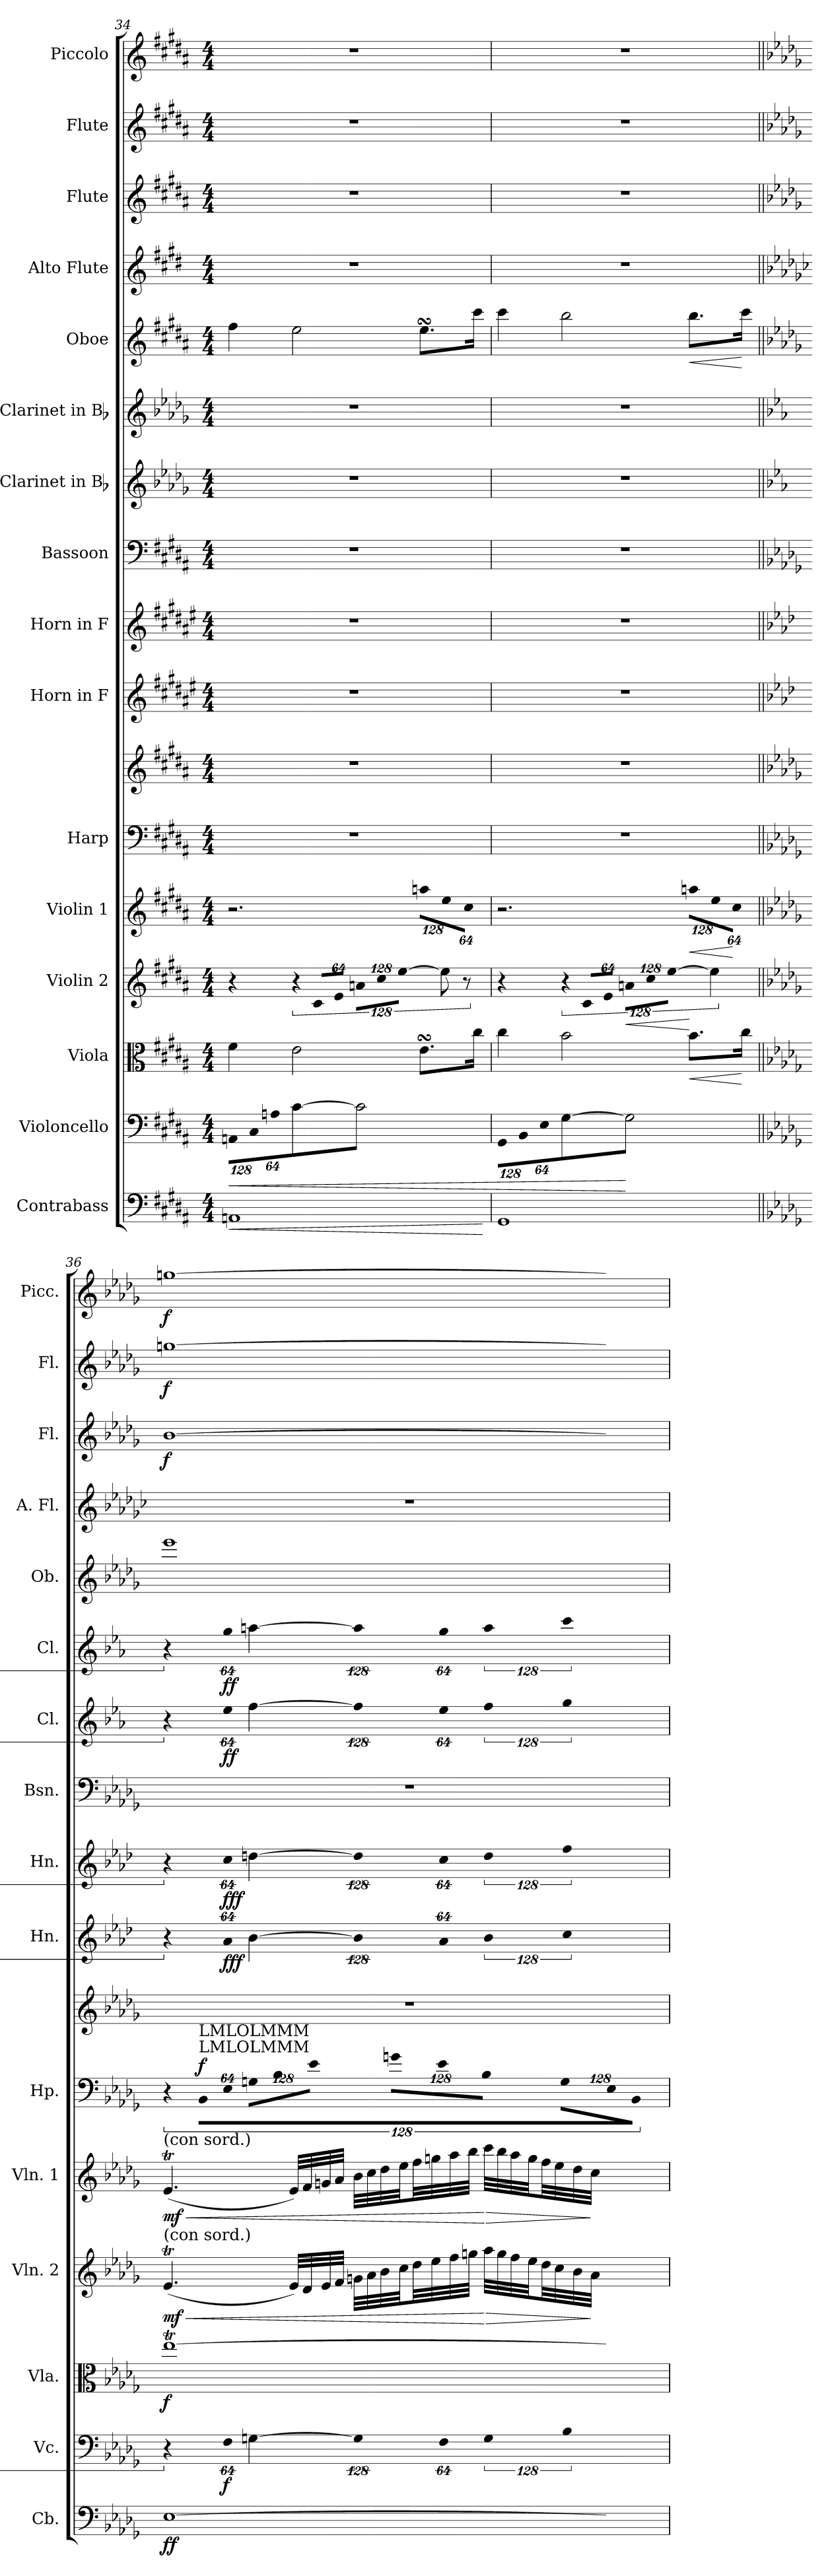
**kern	**dynam	**kern	**dynam	**kern	**dynam	**kern	**dynam	**kern	**dynam	**kern	**kern	**dynam	**kern	**dynam	**kern	**dynam	**kern	**kern	**dynam	**kern	**dynam	**kern	**dynam	**kern	**kern	**dynam	**kern	**dynam	**kern	**dynam
*part16	*part16	*part15	*part15	*part14	*part14	*part13	*part13	*part12	*part12	*part11	*part11	*part11	*part10	*part10	*part9	*part9	*part8	*part7	*part7	*part6	*part6	*part5	*part5	*part4	*part3	*part3	*part2	*part2	*part1	*part1
*staff17	*staff17	*staff16	*staff16	*staff15	*staff15	*staff14	*staff14	*staff13	*staff13	*staff12	*staff11	*staff11/12	*staff10	*staff10	*staff9	*staff9	*staff8	*staff7	*staff7	*staff6	*staff6	*staff5	*staff5	*staff4	*staff3	*staff3	*staff2	*staff2	*staff1	*staff1
*I"Contrabass	*	*I"Violoncello	*	*I"Viola	*	*I"Violin 2	*	*I"Violin 1	*	*I"Harp	*	*	*I"Horn in F	*	*I"Horn in F	*	*I"Bassoon	*I"Clarinet in Bb	*	*I"Clarinet in Bb	*	*I"Oboe	*	*I"Alto Flute	*I"Flute	*	*I"Flute	*	*I"Piccolo	*
*I'Cb.	*	*I'Vc.	*	*I'Vla.	*	*I'Vln. 2	*	*I'Vln. 1	*	*I'Hp.	*	*	*I'Hn.	*	*I'Hn.	*	*I'Bsn.	*I'Cl.	*	*I'Cl.	*	*I'Ob.	*	*I'A. Fl.	*I'Fl.	*	*I'Fl.	*	*I'Picc.	*
*clefF4	*	*clefF4	*	*clefC3	*	*clefG2	*	*clefG2	*	*clefF4	*clefG2	*	*clefG2	*	*clefG2	*	*clefF4	*clefG2	*	*clefG2	*	*clefG2	*	*clefG2	*clefG2	*	*clefG2	*	*clefG2	*
*ITrd7c12	*	*	*	*	*	*	*	*	*	*	*	*	*ITrd4c7	*	*ITrd4c7	*	*	*ITrd1c2	*	*ITrd1c2	*	*	*	*ITrd3c5	*	*	*	*	*ITrd-7c-12	*
*k[f#c#g#d#a#]	*	*k[f#c#g#d#a#]	*	*k[f#c#g#d#a#]	*	*k[f#c#g#d#a#]	*	*k[f#c#g#d#a#]	*	*k[f#c#g#d#a#]	*k[f#c#g#d#a#]	*	*k[f#c#g#d#a#]	*	*k[f#c#g#d#a#]	*	*k[f#c#g#d#a#]	*k[b-e-a-d-g-c-f-]	*	*k[b-e-a-d-g-c-f-]	*	*k[f#c#g#d#a#]	*	*k[f#c#g#d#a#]	*k[f#c#g#d#a#]	*	*k[f#c#g#d#a#]	*	*k[f#c#g#d#a#]	*
*B:	*	*B:	*	*B:	*	*B:	*	*B:	*	*B:	*B:	*	*B:	*	*B:	*	*B:	*C-:	*	*C-:	*	*B:	*	*B:	*B:	*	*B:	*	*B:	*
*M4/4	*	*M4/4	*	*M4/4	*	*M4/4	*	*M4/4	*	*M4/4	*M4/4	*	*M4/4	*	*M4/4	*	*M4/4	*M4/4	*	*M4/4	*	*M4/4	*	*M4/4	*M4/4	*	*M4/4	*	*M4/4	*
=34	=34	=34	=34	=34	=34	=34	=34	=34	=34	=34	=34	=34	=34	=34	=34	=34	=34	=34	=34	=34	=34	=34	=34	=34	=34	=34	=34	=34	=34	=34
!	!LO:HP:b	!	!	!	!	!	!	!	!	!	!	!	!	!	!	!	!	!	!	!	!	!	!	!	!	!	!	!	!	!
*	*	*Xbrackettup	*	*	*	*	*	*	*	*	*	*	*	*	*	*	*	*	*	*	*	*	*	*	*	*	*	*	*	*
!	!	!LO:N:vis=8	!LO:HP:b	!	!	!	!	!	!	!	!	!	!	!	!	!	!	!	!	!	!	!	!	!	!	!	!	!	!	!
1AAAni	<	1024%85AAni\L	<	4f#i\	.	4r	.	2.r	.	1r	1r	.	1r	.	1r	.	1r	1r	.	1r	.	4ff#i\	.	1r	1r	.	1r	.	1r	.
!	!	!LO:N:vis=8	!	!	!	!	!	!	!	!	!	!	!	!	!	!	!	!	!	!	!	!	!	!	!	!	!	!	!	!
.	.	1024%85C#i\	.	.	.	.	.	.	.	.	.	.	.	.	.	.	.	.	.	.	.	.	.	.	.	.	.	.	.	.
!	!	!LO:N:vis=8	!	!	!	!	!	!	!	!	!	!	!	!	!	!	!	!	!	!	!	!	!	!	!	!	!	!	!	!
.	.	512%43Ani\J	.	.	.	.	.	.	.	.	.	.	.	.	.	.	.	.	.	.	.	.	.	.	.	.	.	.	.	.
!	!	!	!	!	!	!LO:N:vis=8	!	!	!	!	!	!	!	!	!	!	!	!	!	!	!	!	!	!	!	!	!	!	!	!
.	.	[<4c#i/	.	2ei\	.	1024%85r	.	.	.	.	.	.	.	.	.	.	.	.	.	.	.	2eei\	.	.	.	.	.	.	.	.
!	!	!	!	!	!	!LO:N:vis=8	!	!	!	!	!	!	!	!	!	!	!	!	!	!	!	!	!	!	!	!	!	!	!	!
.	.	.	.	.	.	1024%85c#@24@i/L	.	.	.	.	.	.	.	.	.	.	.	.	.	.	.	.	.	.	.	.	.	.	.	.
!	!	!	!	!	!	!LO:N:vis=8	!	!	!	!	!	!	!	!	!	!	!	!	!	!	!	!	!	!	!	!	!	!	!	!
.	.	.	.	.	.	512%43e@24@i/J	.	.	.	.	.	.	.	.	.	.	.	.	.	.	.	.	.	.	.	.	.	.	.	.
*	*	*	*	*	*	*Xbrackettup	*	*	*	*	*	*	*	*	*	*	*	*	*	*	*	*	*	*	*	*	*	*	*	*
!	!	!	!	!	!	!LO:N:vis=8	!	!	!	!	!	!	!	!	!	!	!	!	!	!	!	!	!	!	!	!	!	!	!	!
.	.	2c#i/]	.	.	.	1024%85an@24@i/L	.	.	.	.	.	.	.	.	.	.	.	.	.	.	.	.	.	.	.	.	.	.	.	.
!	!	!	!	!	!	!LO:N:vis=8	!	!	!	!	!	!	!	!	!	!	!	!	!	!	!	!	!	!	!	!	!	!	!	!
.	.	.	.	.	.	1024%85cc#@24@i\	.	.	.	.	.	.	.	.	.	.	.	.	.	.	.	.	.	.	.	.	.	.	.	.
!	!	!	!	!	!	!LO:N:vis=8	!	!	!	!	!	!	!	!	!	!	!	!	!	!	!	!	!	!	!	!	!	!	!	!
.	.	.	.	.	.	[>512%43eei\J	.	.	.	.	.	.	.	.	.	.	.	.	.	.	.	.	.	.	.	.	.	.	.	.
*	*	*	*	*	*	*	*	*Xbrackettup	*	*	*	*	*	*	*	*	*	*	*	*	*	*	*	*	*	*	*	*	*	*
!	!	!	!	!	!	!	!	!LO:N:vis=8	!	!	!	!	!	!	!	!	!	!	!	!	!	!	!	!	!	!	!	!	!	!
.	.	.	.	8.esSSsi\L	.	8eei\]	.	1024%85aan@24@i\L	.	.	.	.	.	.	.	.	.	.	.	.	.	8.eesSSsi\L	.	.	.	.	.	.	.	.
!	!	!	!	!	!	!	!	!LO:N:vis=8	!	!	!	!	!	!	!	!	!	!	!	!	!	!	!	!	!	!	!	!	!	!
.	.	.	.	.	.	.	.	1024%85ee@24@i\	.	.	.	.	.	.	.	.	.	.	.	.	.	.	.	.	.	.	.	.	.	.
.	.	.	.	.	.	8r	.	.	.	.	.	.	.	.	.	.	.	.	.	.	.	.	.	.	.	.	.	.	.	.
!	!	!	!	!	!	!	!	!LO:N:vis=8	!	!	!	!	!	!	!	!	!	!	!	!	!	!	!	!	!	!	!	!	!	!
.	.	.	.	.	.	.	.	512%43cc#@24@i\J	.	.	.	.	.	.	.	.	.	.	.	.	.	.	.	.	.	.	.	.	.	.
.	.	.	.	16cc#i\Jk	.	.	.	.	.	.	.	.	.	.	.	.	.	.	.	.	.	16ccc#i\Jk	.	.	.	.	.	.	.	.
.	[	.	.	.	.	.	.	.	.	.	.	.	.	.	.	.	.	.	.	.	.	.	.	.	.	.	.	.	.	.
=35	=35	=35	=35	=35	=35	=35	=35	=35	=35	=35	=35	=35	=35	=35	=35	=35	=35	=35	=35	=35	=35	=35	=35	=35	=35	=35	=35	=35	=35	=35
!	!	!LO:N:vis=8	!	!	!	!	!	!	!	!	!	!	!	!	!	!	!	!	!	!	!	!	!	!	!	!	!	!	!	!
1GGG#i	.	1024%85GG#i\L	.	4cc#i\	.	4r	.	2.r	.	1r	1r	.	1r	.	1r	.	1r	1r	.	1r	.	4ccc#i\	.	1r	1r	.	1r	.	1r	.
!	!	!LO:N:vis=8	!	!	!	!	!	!	!	!	!	!	!	!	!	!	!	!	!	!	!	!	!	!	!	!	!	!	!	!
.	.	1024%85BBi\	.	.	.	.	.	.	.	.	.	.	.	.	.	.	.	.	.	.	.	.	.	.	.	.	.	.	.	.
!	!	!LO:N:vis=8	!	!	!	!	!	!	!	!	!	!	!	!	!	!	!	!	!	!	!	!	!	!	!	!	!	!	!	!
.	.	512%43Ei\J	.	.	.	.	.	.	.	.	.	.	.	.	.	.	.	.	.	.	.	.	.	.	.	.	.	.	.	.
*	*	*	*	*	*	*brackettup	*	*	*	*	*	*	*	*	*	*	*	*	*	*	*	*	*	*	*	*	*	*	*	*
!	!	!	!	!	!	!LO:N:vis=8	!	!	!	!	!	!	!	!	!	!	!	!	!	!	!	!	!	!	!	!	!	!	!	!
.	.	[<4G#i/	.	2bi\	.	1024%85r	.	.	.	.	.	.	.	.	.	.	.	.	.	.	.	2bbi\	.	.	.	.	.	.	.	.
!	!	!	!	!	!	!LO:N:vis=8	!	!	!	!	!	!	!	!	!	!	!	!	!	!	!	!	!	!	!	!	!	!	!	!
.	.	.	.	.	.	1024%85c#@24@i/L	.	.	.	.	.	.	.	.	.	.	.	.	.	.	.	.	.	.	.	.	.	.	.	.
!	!	!	!	!	!	!LO:N:vis=8	!	!	!	!	!	!	!	!	!	!	!	!	!	!	!	!	!	!	!	!	!	!	!	!
.	.	.	.	.	.	512%43e@24@i/J	.	.	.	.	.	.	.	.	.	.	.	.	.	.	.	.	.	.	.	.	.	.	.	.
*	*	*	*	*	*	*Xbrackettup	*	*	*	*	*	*	*	*	*	*	*	*	*	*	*	*	*	*	*	*	*	*	*	*
!	!	!	!	!	!	!LO:N:vis=8	!LO:HP:b	!	!	!	!	!	!	!	!	!	!	!	!	!	!	!	!	!	!	!	!	!	!	!
.	.	2G#i/]	[	.	.	1024%85an@24@i/L	<	.	.	.	.	.	.	.	.	.	.	.	.	.	.	.	.	.	.	.	.	.	.	.
!	!	!	!	!	!	!LO:N:vis=8	!	!	!	!	!	!	!	!	!	!	!	!	!	!	!	!	!	!	!	!	!	!	!	!
.	.	.	.	.	.	1024%85cc#@24@i\	.	.	.	.	.	.	.	.	.	.	.	.	.	.	.	.	.	.	.	.	.	.	.	.
!	!	!	!	!	!	!LO:N:vis=8	!	!	!	!	!	!	!	!	!	!	!	!	!	!	!	!	!	!	!	!	!	!	!	!
.	.	.	.	.	.	[>512%43eei\J	.	.	.	.	.	.	.	.	.	.	.	.	.	.	.	.	.	.	.	.	.	.	.	.
!	!	!	!	!	!LO:HP:b	!	!	!LO:N:vis=8	!LO:HP:b	!	!	!	!	!	!	!	!	!	!	!	!	!	!LO:HP:b	!	!	!	!	!	!	!
.	.	.	.	8.bi\L	<	4eei\]	[	1024%85aan@24@i\L	<	.	.	.	.	.	.	.	.	.	.	.	.	8.bbi\L	<	.	.	.	.	.	.	.
!	!	!	!	!	!	!	!	!LO:N:vis=8	!	!	!	!	!	!	!	!	!	!	!	!	!	!	!	!	!	!	!	!	!	!
.	.	.	.	.	.	.	.	1024%85ee@24@i\	.	.	.	.	.	.	.	.	.	.	.	.	.	.	.	.	.	.	.	.	.	.
!	!	!	!	!	!	!	!	!LO:N:vis=8	!	!	!	!	!	!	!	!	!	!	!	!	!	!	!	!	!	!	!	!	!	!
.	.	.	.	.	.	.	.	512%43cc#@24@i\J	[	.	.	.	.	.	.	.	.	.	.	.	.	.	.	.	.	.	.	.	.	.
.	.	.	.	16cc#i\Jk	[	.	.	.	.	.	.	.	.	.	.	.	.	.	.	.	.	16ccc#i\Jk	[	.	.	.	.	.	.	.
!!LO:PB:g=z
=36||	=36||	=36||	=36||	=36||	=36||	=36||	=36||	=36||	=36||	=36||	=36||	=36||	=36||	=36||	=36||	=36||	=36||	=36||	=36||	=36||	=36||	=36||	=36||	=36||	=36||	=36||	=36||	=36||	=36||	=36||
*k[b-e-a-d-g-]	*	*k[b-e-a-d-g-]	*	*k[b-e-a-d-g-]	*	*k[b-e-a-d-g-]	*	*k[b-e-a-d-g-]	*	*k[b-e-a-d-g-]	*k[b-e-a-d-g-]	*	*k[b-e-a-d-g-]	*	*k[b-e-a-d-g-]	*	*k[b-e-a-d-g-]	*k[b-e-a-d-g-]	*	*k[b-e-a-d-g-]	*	*k[b-e-a-d-g-]	*	*k[b-e-a-d-g-]	*k[b-e-a-d-g-]	*	*k[b-e-a-d-g-]	*	*k[b-e-a-d-g-]	*
*D-:	*	*D-:	*	*D-:	*	*D-:	*	*D-:	*	*D-:	*D-:	*	*D-:	*	*D-:	*	*D-:	*D-:	*	*D-:	*	*D-:	*	*D-:	*D-:	*	*D-:	*	*D-:	*
*	*	*brackettup	*	*	*	*	*	*	*	*	*	*	*	*	*	*	*	*	*	*	*	*	*	*	*	*	*	*	*	*
!	!	!	!	!	!	!	!	!LO:TX:a:t=(con sord.)	!	!	!	!	!	!	!	!	!	!	!	!	!	!	!	!	!	!	!	!	!	!
!	!	!	!	!	!	!LO:TX:a:t=(con sord.)	!	!	!	!	!	!	!	!	!	!	!	!	!	!	!	!	!	!	!	!	!	!	!	!
!	!	!LO:N:vis=4	!	!	!	!	!LO:HP:b	!	!LO:HP:b	!LO:N:vis=8	!	!	!LO:N:vis=4	!	!LO:N:vis=4	!	!	!LO:N:vis=4	!	!LO:N:vis=4	!	!	!	!	!	!	!	!	!	!
*	*	*	*	*	*	*	*	*	*	*	*^	*	*	*	*	*	*	*	*	*	*	*	*	*	*	*	*	*	*	*
[>1EE-i	ff	512%85r	.	[>1ee-Ti	f	(4.e-Ti/	< mf	(4.e-Ti/	< mf	1024%85r	1r	16ryy	.	512%85r	.	512%85r	.	1r	512%85r	.	512%85r	.	1eee-i	.	1r	[>1b-i	f	[>1ggni	f	[>1gggni	f
.	.	.	.	.	.	.	.	.	.	.	.	64ryy	.	.	.	.	.	.	.	.	.	.	.	.	.	.	.	.	.	.	.
.	.	.	.	.	.	.	.	.	.	.	.	256ryy	.	.	.	.	.	.	.	.	.	.	.	.	.	.	.	.	.	.	.
.	.	.	.	.	.	.	.	.	.	.	.	1024ryy	.	.	.	.	.	.	.	.	.	.	.	.	.	.	.	.	.	.	.
!	!	!	!	!	!	!	!	!	!	!	!	!LO:TX:b:t=LMLOLMMM	!	!	!	!	!	!	!	!	!	!	!	!	!	!	!	!	!	!	!
!	!	!	!	!	!	!	!	!	!	!	!	!LO:TX:b:t=LMLOLMMM	!	!	!	!	!	!	!	!	!	!	!	!	!	!	!	!	!	!	!
!	!	!	!	!	!	!	!	!	!	!LO:N:vis=8	!	!	!	!	!	!	!	!	!	!	!	!	!	!	!	!	!	!	!	!	!
.	.	.	.	.	.	.	.	.	.	1024%85BB-i/L	.	2ryy	f	.	.	.	.	.	.	.	.	.	.	.	.	.	.	.	.	.	.
!	!	!LO:N:vis=8	!	!	!	!	!	!	!	!LO:N:vis=8	!	!	!	!LO:N:vis=8	!	!LO:N:vis=8	!	!	!LO:N:vis=8	!	!LO:N:vis=8	!	!	!	!	!	!	!	!	!	!
.	.	512%43Fi\	f	.	.	.	.	.	.	512%43E-i/J	.	.	.	512%43d-i/	fff	512%43fi\	fff	.	512%43dd-i\	ff	512%43ffi\	ff	.	.	.	.	.	.	.	.	.
*	*	*	*	*	*	*	*	*	*	*Xbrackettup	*	*	*	*	*	*	*	*	*	*	*	*	*	*	*	*	*	*	*	*	*
!	!	!	!	!	!	!	!	!	!	!LO:N:vis=8	!	!	!	!	!	!	!	!	!	!	!	!	!	!	!	!	!	!	!	!	!
.	.	[>4Gni\	.	.	.	.	.	.	.	1024%85Gni\L	.	.	.	[>4e-i\	.	[>4gni\	.	.	[>4ee-i\	.	[>4ggni\	.	.	.	.	.	.	.	.	.	.
!	!	!	!	!	!	!	!	!	!	!LO:N:vis=8	!	!	!	!	!	!	!	!	!	!	!	!	!	!	!	!	!	!	!	!	!
.	.	.	.	.	.	.	.	.	.	1024%85B-i\	.	.	.	.	.	.	.	.	.	.	.	.	.	.	.	.	.	.	.	.	.
.	.	.	.	.	.	32e-i/LLL)	.	32e-i/LLL)	.	.	.	.	.	.	.	.	.	.	.	.	.	.	.	.	.	.	.	.	.	.	.
.	.	.	.	.	.	32d-i/	.	32fi/	.	.	.	.	.	.	.	.	.	.	.	.	.	.	.	.	.	.	.	.	.	.	.
!	!	!	!	!	!	!	!	!	!	!LO:N:vis=8	!	!	!	!	!	!	!	!	!	!	!	!	!	!	!	!	!	!	!	!	!
.	.	.	.	.	.	.	.	.	.	512%43e-i\J	.	.	.	.	.	.	.	.	.	.	.	.	.	.	.	.	.	.	.	.	.
.	.	.	.	.	.	32e-i/	.	32gni/	.	.	.	.	.	.	.	.	.	.	.	.	.	.	.	.	.	.	.	.	.	.	.
.	.	.	.	.	.	32fi/JJJ	.	32a-i/JJJ	.	.	.	.	.	.	.	.	.	.	.	.	.	.	.	.	.	.	.	.	.	.	.
!	!	!LO:N:vis=4	!	!	!	!	!	!	!	!LO:N:vis=8	!	!	!	!LO:N:vis=4	!	!LO:N:vis=4	!	!	!LO:N:vis=4	!	!LO:N:vis=4	!	!	!	!	!	!	!	!	!	!
.	.	512%85Gi\]	.	.	.	32gni\LLL	.	32b-i\LLL	.	1024%85gni\L	.	.	.	512%85e-i\]	.	512%85gi\]	.	.	512%85ee-i\]	.	512%85ggi\]	.	.	.	.	.	.	.	.	.	.
.	.	.	.	.	.	32a-i\	.	32cci\	.	.	.	.	.	.	.	.	.	.	.	.	.	.	.	.	.	.	.	.	.	.	.
.	.	.	.	.	.	32b-i\	.	32dd-i\	.	.	.	.	.	.	.	.	.	.	.	.	.	.	.	.	.	.	.	.	.	.	.
!	!	!	!	!	!	!	!	!	!	!LO:N:vis=8	!	!	!	!	!	!	!	!	!	!	!	!	!	!	!	!	!	!	!	!	!
.	.	.	.	.	.	.	.	.	.	1024%85e-i\	.	4ryy	.	.	.	.	.	.	.	.	.	.	.	.	.	.	.	.	.	.	.
.	.	.	.	.	.	32cci\JJ	.	32ee-i\JJ	.	.	.	.	.	.	.	.	.	.	.	.	.	.	.	.	.	.	.	.	.	.	.
.	.	.	.	.	.	32dd-i\LL	.	32ffi\LL	.	.	.	.	.	.	.	.	.	.	.	.	.	.	.	.	.	.	.	.	.	.	.
.	.	.	.	.	.	32ee-i\	.	32ggni\	.	.	.	.	.	.	.	.	.	.	.	.	.	.	.	.	.	.	.	.	.	.	.
!	!	!LO:N:vis=8	!	!	!	!	!	!	!	!LO:N:vis=8	!	!	!	!LO:N:vis=8	!	!LO:N:vis=8	!	!	!LO:N:vis=8	!	!LO:N:vis=8	!	!	!	!	!	!	!	!	!	!
.	.	512%43Fi\	.	.	.	.	.	.	.	512%43B-i\J	.	.	.	512%43d-i/	.	512%43fi\	.	.	512%43dd-i\	.	512%43ffi\	.	.	.	.	.	.	.	.	.	.
.	.	.	.	.	.	32ffi\	.	32aa-i\	.	.	.	.	.	.	.	.	.	.	.	.	.	.	.	.	.	.	.	.	.	.	.
.	.	.	.	.	.	32ggni\JJJ	.	32bb-i\JJJ	.	.	.	.	.	.	.	.	.	.	.	.	.	.	.	.	.	.	.	.	.	.	.
!	!	!LO:N:vis=4	!	!	!	!	!LO:HP:n=1:b	!	!LO:HP:n=1:b	!LO:N:vis=8	!	!	!	!LO:N:vis=4	!	!LO:N:vis=4	!	!	!LO:N:vis=4	!	!LO:N:vis=4	!	!	!	!	!	!	!	!	!	!
.	.	512%85Gi\	.	.	.	32aa-i\LLL	[ >	32ccci\LLL	[ >	1024%85Gi\L	.	.	.	512%85e-i\	.	512%85gi\	.	.	512%85ee-i\	.	512%85ggi\	.	.	.	.	.	.	.	.	.	.
.	.	.	.	.	.	32ggi\	.	32bb-i\	.	.	.	.	.	.	.	.	.	.	.	.	.	.	.	.	.	.	.	.	.	.	.
.	.	.	.	.	.	32ffi\	.	32aa-i\	.	.	.	.	.	.	.	.	.	.	.	.	.	.	.	.	.	.	.	.	.	.	.
!	!	!	!	!	!	!	!	!	!	!LO:N:vis=8	!	!	!	!	!	!	!	!	!	!	!	!	!	!	!	!	!	!	!	!	!
.	.	.	.	.	.	.	.	.	.	1024%85E-i\	.	8ryy	.	.	.	.	.	.	.	.	.	.	.	.	.	.	.	.	.	.	.
.	.	.	.	.	.	32ee-i\JJ	.	32ggi\JJ	.	.	.	.	.	.	.	.	.	.	.	.	.	.	.	.	.	.	.	.	.	.	.
.	.	.	.	.	.	32dd-i\LL	.	32ffi\LL	.	.	.	.	.	.	.	.	.	.	.	.	.	.	.	.	.	.	.	.	.	.	.
.	.	.	.	.	.	32cci\	.	32ee-i\	.	.	.	.	.	.	.	.	.	.	.	.	.	.	.	.	.	.	.	.	.	.	.
!	!	!LO:N:vis=8	!	!	!	!	!	!	!	!LO:N:vis=8	!	!	!	!LO:N:vis=8	!	!LO:N:vis=8	!	!	!LO:N:vis=8	!	!LO:N:vis=8	!	!	!	!	!	!	!	!	!	!
.	.	512%43B-i\	.	.	.	.	.	.	.	512%43BB-i\J	.	.	.	512%43fi\	.	512%43b-i\	.	.	512%43ffi\	.	512%43bb-i\	.	.	.	.	.	.	.	.	.	.
.	.	.	.	.	.	32b-i\	.	32dd-i\	.	.	.	.	.	.	.	.	.	.	.	.	.	.	.	.	.	.	.	.	.	.	.
.	.	.	.	.	.	.	.	.	.	.	.	32ryy	.	.	.	.	.	.	.	.	.	.	.	.	.	.	.	.	.	.	.
.	.	.	.	.	.	32a-i\JJJ	]	32cci\JJJ	]	.	.	.	.	.	.	.	.	.	.	.	.	.	.	.	.	.	.	.	.	.	.
.	.	.	.	.	.	.	.	.	.	.	.	128ryy	.	.	.	.	.	.	.	.	.	.	.	.	.	.	.	.	.	.	.
.	.	.	.	.	.	.	.	.	.	.	.	512.ryy	.	.	.	.	.	.	.	.	.	.	.	.	.	.	.	.	.	.	.
*	*	*	*	*	*	*	*	*	*	*	*v	*v	*	*	*	*	*	*	*	*	*	*	*	*	*	*	*	*	*	*	*
=	=	=	=	=	=	=	=	=	=	=	=	=	=	=	=	=	=	=	=	=	=	=	=	=	=	=	=	=	=	=
*-	*-	*-	*-	*-	*-	*-	*-	*-	*-	*-	*-	*-	*-	*-	*-	*-	*-	*-	*-	*-	*-	*-	*-	*-	*-	*-	*-	*-	*-	*-
